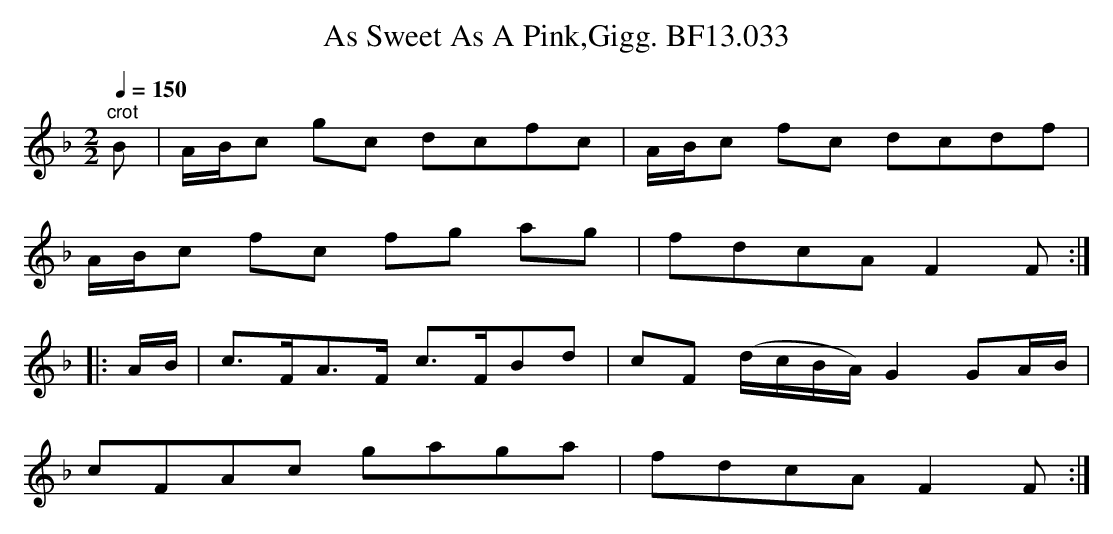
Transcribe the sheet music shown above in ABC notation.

X:1
T:As Sweet As A Pink,Gigg. BF13.033
M:2/2
L:1/8
Q:1/4=150
K:F major
"^crot"B|A/B/c gc dcfc|A/B/c fc dcdf|
A/B/c fc fg ag|fdcAF2F:|
|:A/B/|c>FA>F c>FBd|cF (d/c/B/A/) G2 GA/B/|
cFAc gaga|fdcAF2F:|
